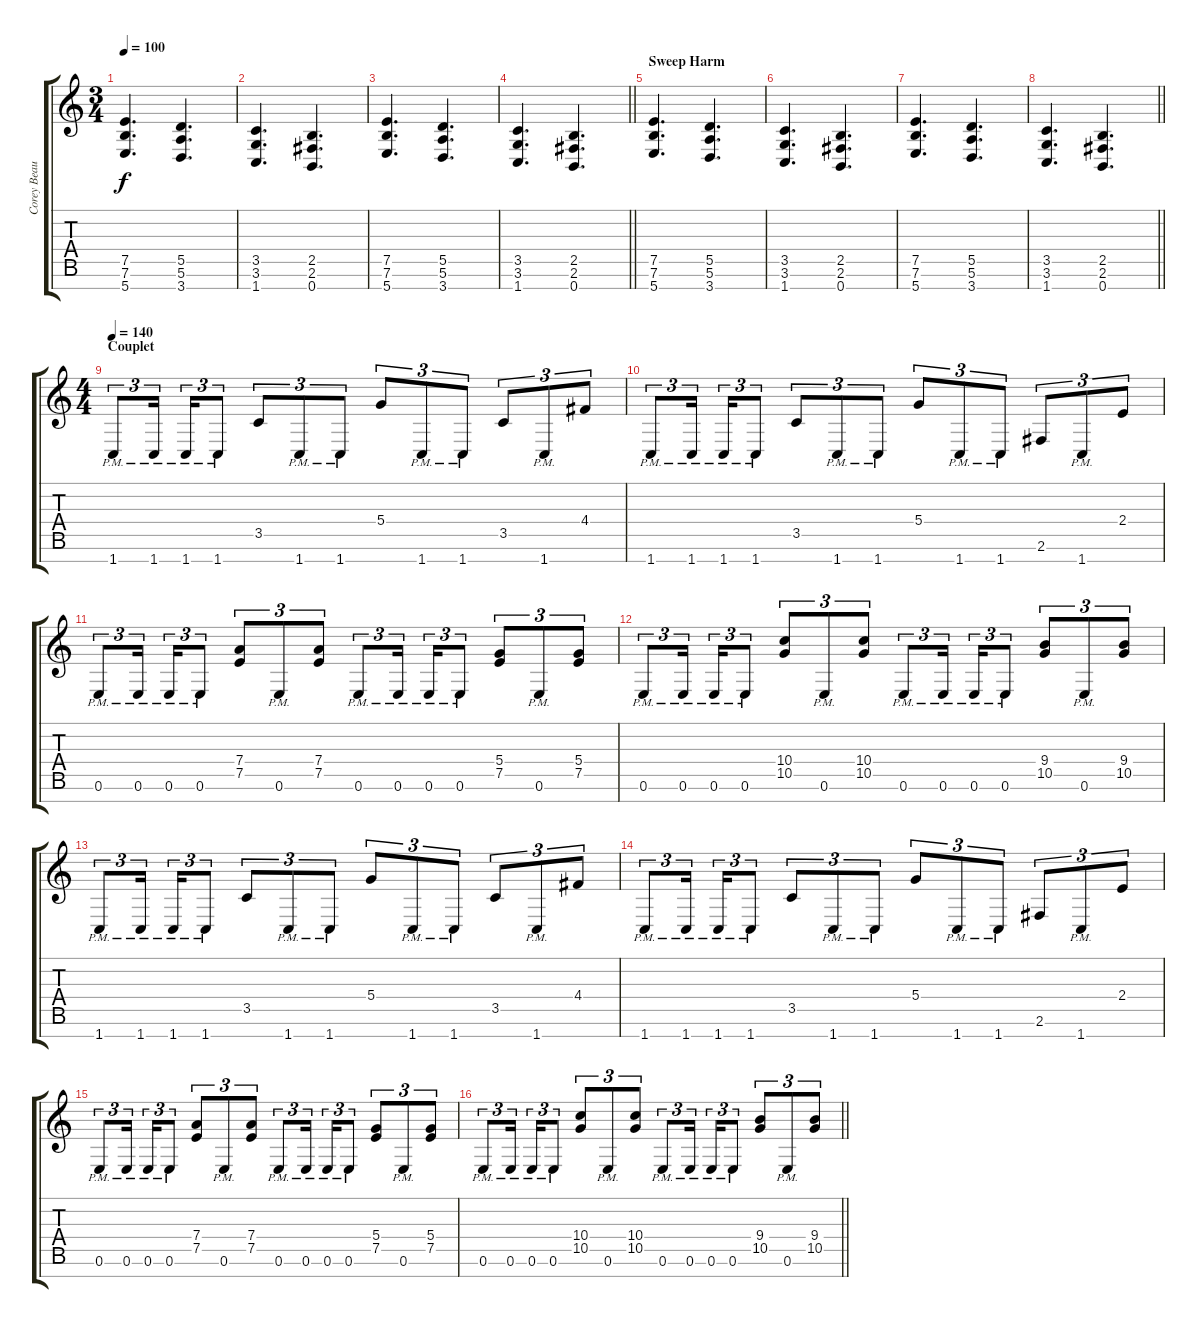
\track ("Corey Beaulieu" "Corey Beau") {instrument distortionguitar}
\staff {score tabs}
\tuning (E4 B3 G3 D3 A2 E2 B1) {hide}
\ts (3 4)
\tempo 100
\clef g2
\ks c
(7.5 7.6 5.7).4{d dy f} (5.5 5.6 3.7).4{d} |
(3.5 3.6 1.7).4{d} (2.5 2.6 0.7).4{d} |
(7.5 7.6 5.7).4{d} (5.5 5.6 3.7).4{d} |
\barLineRight lightlight
(3.5 3.6 1.7).4{d} (2.5 2.6 0.7).4{d} |
\section ("" "Sweep Harm")
(7.5 7.6 5.7).4{d} (5.5 5.6 3.7).4{d} |
(3.5 3.6 1.7).4{d} (2.5 2.6 0.7).4{d} |
(7.5 7.6 5.7).4{d} (5.5 5.6 3.7).4{d} |
\barLineRight lightlight
(3.5 3.6 1.7).4{d} (2.5 2.6 0.7).4{d} |
\ts (4 4)
\section ("" "Couplet")
\tempo 140
1.7{pm}.8{tu (3 2)} 1.7{pm}.16{tu (3 2) beam splitsecondary} 1.7{pm}.16{tu (3 2)} 1.7{pm}.8{tu (3 2)} 3.5.8{tu (3 2)} 1.7{pm}.8{tu (3 2)} 1.7{pm}.8{tu (3 2)} 5.4.8{tu (3 2)} 1.7{pm}.8{tu (3 2)} 1.7{pm}.8{tu (3 2)} 3.5.8{tu (3 2)} 1.7{pm}.8{tu (3 2)} 4.4.8{tu (3 2)} |
1.7{pm}.8{tu (3 2)} 1.7{pm}.16{tu (3 2) beam splitsecondary} 1.7{pm}.16{tu (3 2)} 1.7{pm}.8{tu (3 2)} 3.5.8{tu (3 2)} 1.7{pm}.8{tu (3 2)} 1.7{pm}.8{tu (3 2)} 5.4.8{tu (3 2)} 1.7{pm}.8{tu (3 2)} 1.7{pm}.8{tu (3 2)} 2.6.8{tu (3 2)} 1.7{pm}.8{tu (3 2)} 2.4.8{tu (3 2)} |
0.6{pm}.8{tu (3 2)} 0.6{pm}.16{tu (3 2) beam splitsecondary} 0.6{pm}.16{tu (3 2)} 0.6{pm}.8{tu (3 2)} (7.4 7.5).8{tu (3 2)} 0.6{pm}.8{tu (3 2)} (7.4 7.5).8{tu (3 2)} 0.6{pm}.8{tu (3 2)} 0.6{pm}.16{tu (3 2) beam splitsecondary} 0.6{pm}.16{tu (3 2)} 0.6{pm}.8{tu (3 2)} (5.4 7.5).8{tu (3 2)} 0.6{pm}.8{tu (3 2)} (5.4 7.5).8{tu (3 2)} |
0.6{pm}.8{tu (3 2)} 0.6{pm}.16{tu (3 2) beam splitsecondary} 0.6{pm}.16{tu (3 2)} 0.6{pm}.8{tu (3 2)} (10.4 10.5).8{tu (3 2)} 0.6{pm}.8{tu (3 2)} (10.4 10.5).8{tu (3 2)} 0.6{pm}.8{tu (3 2)} 0.6{pm}.16{tu (3 2) beam splitsecondary} 0.6{pm}.16{tu (3 2)} 0.6{pm}.8{tu (3 2)} (9.4 10.5).8{tu (3 2)} 0.6{pm}.8{tu (3 2)} (9.4 10.5).8{tu (3 2)} |
1.7{pm}.8{tu (3 2)} 1.7{pm}.16{tu (3 2) beam splitsecondary} 1.7{pm}.16{tu (3 2)} 1.7{pm}.8{tu (3 2)} 3.5.8{tu (3 2)} 1.7{pm}.8{tu (3 2)} 1.7{pm}.8{tu (3 2)} 5.4.8{tu (3 2)} 1.7{pm}.8{tu (3 2)} 1.7{pm}.8{tu (3 2)} 3.5.8{tu (3 2)} 1.7{pm}.8{tu (3 2)} 4.4.8{tu (3 2)} |
1.7{pm}.8{tu (3 2)} 1.7{pm}.16{tu (3 2) beam splitsecondary} 1.7{pm}.16{tu (3 2)} 1.7{pm}.8{tu (3 2)} 3.5.8{tu (3 2)} 1.7{pm}.8{tu (3 2)} 1.7{pm}.8{tu (3 2)} 5.4.8{tu (3 2)} 1.7{pm}.8{tu (3 2)} 1.7{pm}.8{tu (3 2)} 2.6.8{tu (3 2)} 1.7{pm}.8{tu (3 2)} 2.4.8{tu (3 2)} |
0.6{pm}.8{tu (3 2)} 0.6{pm}.16{tu (3 2) beam splitsecondary} 0.6{pm}.16{tu (3 2)} 0.6{pm}.8{tu (3 2)} (7.4 7.5).8{tu (3 2)} 0.6{pm}.8{tu (3 2)} (7.4 7.5).8{tu (3 2)} 0.6{pm}.8{tu (3 2)} 0.6{pm}.16{tu (3 2) beam splitsecondary} 0.6{pm}.16{tu (3 2)} 0.6{pm}.8{tu (3 2)} (5.4 7.5).8{tu (3 2)} 0.6{pm}.8{tu (3 2)} (5.4 7.5).8{tu (3 2)} |
\barLineRight lightlight
0.6{pm}.8{tu (3 2)} 0.6{pm}.16{tu (3 2) beam splitsecondary} 0.6{pm}.16{tu (3 2)} 0.6{pm}.8{tu (3 2)} (10.4 10.5).8{tu (3 2)} 0.6{pm}.8{tu (3 2)} (10.4 10.5).8{tu (3 2)} 0.6{pm}.8{tu (3 2)} 0.6{pm}.16{tu (3 2) beam splitsecondary} 0.6{pm}.16{tu (3 2)} 0.6{pm}.8{tu (3 2)} (9.4 10.5).8{tu (3 2)} 0.6{pm}.8{tu (3 2)} (9.4 10.5).8{tu (3 2)}
